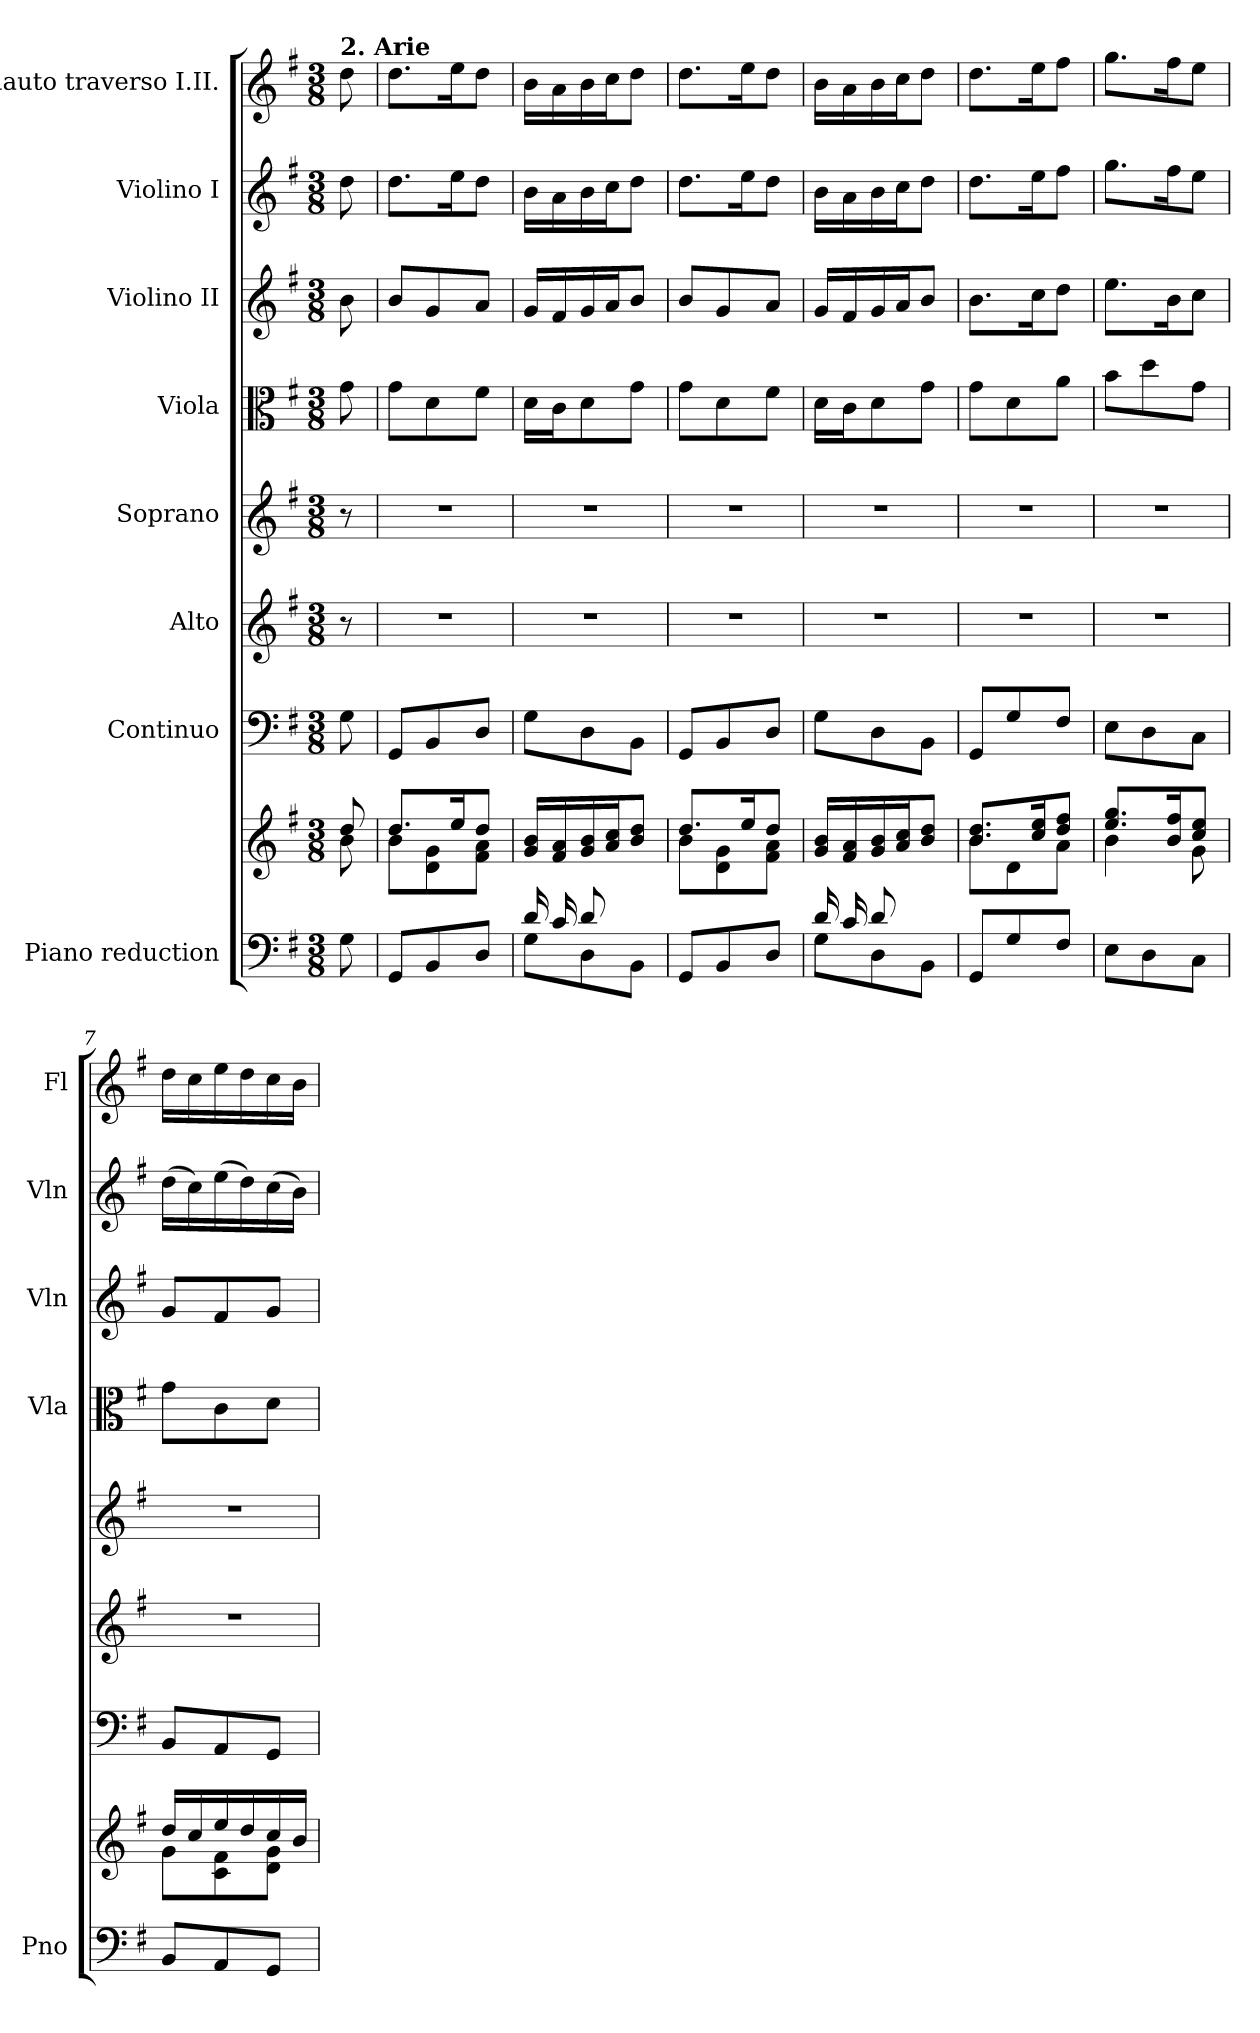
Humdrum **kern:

**kern	**kern	**kern	**kern	**kern	**kern	**kern	**kern	**kern
*part8	*part8	*part7	*part6	*part5	*part4	*part3	*part2	*part1
*staff9	*staff8	*staff7	*staff6	*staff5	*staff4	*staff3	*staff2	*staff1
*I"Piano reduction	*	*I"Continuo	*I"Alto	*I"Soprano	*I"Viola	*I"Violino II	*I"Violino I	*I"Flauto traverso I.II.
*I'Pno	*	*	*	*	*I'Vla	*I'Vln	*I'Vln	*I'Fl
*clefF4	*clefG2	*clefF4	*clefG2	*clefG2	*clefC3	*clefG2	*clefG2	*clefG2
*k[f#]	*k[f#]	*k[f#]	*k[f#]	*k[f#]	*k[f#]	*k[f#]	*k[f#]	*k[f#]
*M3/8	*M3/8	*M3/8	*M3/8	*M3/8	*M3/8	*M3/8	*M3/8	*M3/8
=	=	=	=	=	=	=	=	=
*	*^	*	*	*	*	*	*	*
!	!	!	!	!	!	!	!	!	!LO:TX:a:B:t=2. Arie
8G\	8dd/	8b\	8G\	8r	8r	8g\	8b\	8dd\	8dd\
=1	=1	=1	=1	=1	=1	=1	=1	=1	=1
8GG/L	8.dd/L	8b\L	8GG/L	4.r	4.r	8g\L	8b/L	8.dd\L	8.dd\L
8BB/	.	8d\ 8g\	8BB/	.	.	8d\	8g/	.	.
.	16ee/K	.	.	.	.	.	.	16ee\K	16ee\K
8D/J	8dd/J	8f#\ 8a\J	8D/J	.	.	8f#\J	8a/J	8dd\J	8dd\J
=2	=2	=2	=2	=2	=2	=2	=2	=2	=2
*^	*	*	*	*	*	*	*	*	*
16d/LL	8G\L	16g/ 16b/LL	4ryy	8G\L	4.r	4.r	16d\LL	16g/LL	16b\LL	16b\LL
16c/J	.	16f#/ 16a/	.	.	.	.	16c\J	16f#/	16a\	16a\
8d/	8D\	16g/ 16b/	.	8D\	.	.	8d\	16g/	16b\	16b\
.	.	16a/ 16cc/J	.	.	.	.	.	16a/J	16cc\J	16cc\J
8ryy	8BB\J	8b/ 8dd/J	8g\J	8BB\J	.	.	8g\J	8b/J	8dd\J	8dd\J
*v	*v	*	*	*	*	*	*	*	*	*
=3	=3	=3	=3	=3	=3	=3	=3	=3	=3
8GG/L	8.dd/L	8b\L	8GG/L	4.r	4.r	8g\L	8b/L	8.dd\L	8.dd\L
8BB/	.	8d\ 8g\	8BB/	.	.	8d\	8g/	.	.
.	16ee/K	.	.	.	.	.	.	16ee\K	16ee\K
8D/J	8dd/J	8f#\ 8a\J	8D/J	.	.	8f#\J	8a/J	8dd\J	8dd\J
=4	=4	=4	=4	=4	=4	=4	=4	=4	=4
*^	*	*	*	*	*	*	*	*	*
16d/LL	8G\L	16g/ 16b/LL	4ryy	8G\L	4.r	4.r	16d\LL	16g/LL	16b\LL	16b\LL
16c/J	.	16f#/ 16a/	.	.	.	.	16c\J	16f#/	16a\	16a\
8d/	8D\	16g/ 16b/	.	8D\	.	.	8d\	16g/	16b\	16b\
.	.	16a/ 16cc/J	.	.	.	.	.	16a/J	16cc\J	16cc\J
8ryy	8BB\J	8b/ 8dd/J	8g\J	8BB\J	.	.	8g\J	8b/J	8dd\J	8dd\J
*v	*v	*	*	*	*	*	*	*	*	*
=5	=5	=5	=5	=5	=5	=5	=5	=5	=5
8GG/L	8.b/ 8.dd/L	8b\L	8GG/L	4.r	4.r	8g\L	8.b\L	8.dd\L	8.dd\L
8G/	.	8d\	8G/	.	.	8d\	.	.	.
.	16cc/ 16ee/K	.	.	.	.	.	16cc\K	16ee\K	16ee\K
8F#/J	8dd/ 8ff#/J	8a\J	8F#/J	.	.	8a\J	8dd\J	8ff#\J	8ff#\J
=6	=6	=6	=6	=6	=6	=6	=6	=6	=6
8E\L	8.ee/ 8.gg/L	4b\	8E\L	4.r	4.r	8b\L	8.ee\L	8.gg\L	8.gg\L
8D\	.	.	8D\	.	.	8dd\	.	.	.
.	16b/ 16ff#/K	.	.	.	.	.	16b\K	16ff#\K	16ff#\K
8C\J	8cc/ 8ee/J	8g\	8C\J	.	.	8g\J	8cc\J	8ee\J	8ee\J
=7	=7	=7	=7	=7	=7	=7	=7	=7	=7
8BB/L	16dd/LL	8g\L	8BB/L	4.r	4.r	8g\L	8g/L	(>16dd\LL	16dd\LL
.	16cc/	.	.	.	.	.	.	16cc\)	16cc\
8AA/	16ee/	8c\ 8f#\	8AA/	.	.	8c\	8f#/	(>16ee\	16ee\
.	16dd/	.	.	.	.	.	.	16dd\)	16dd\
8GG/J	16cc/	8d\ 8g\J	8GG/J	.	.	8d\J	8g/J	(>16cc\	16cc\
.	16b/JJ	.	.	.	.	.	.	16b\JJ)	16b\JJ
*	*v	*v	*	*	*	*	*	*	*
=	=	=	=	=	=	=	=	=
*-	*-	*-	*-	*-	*-	*-	*-	*-
